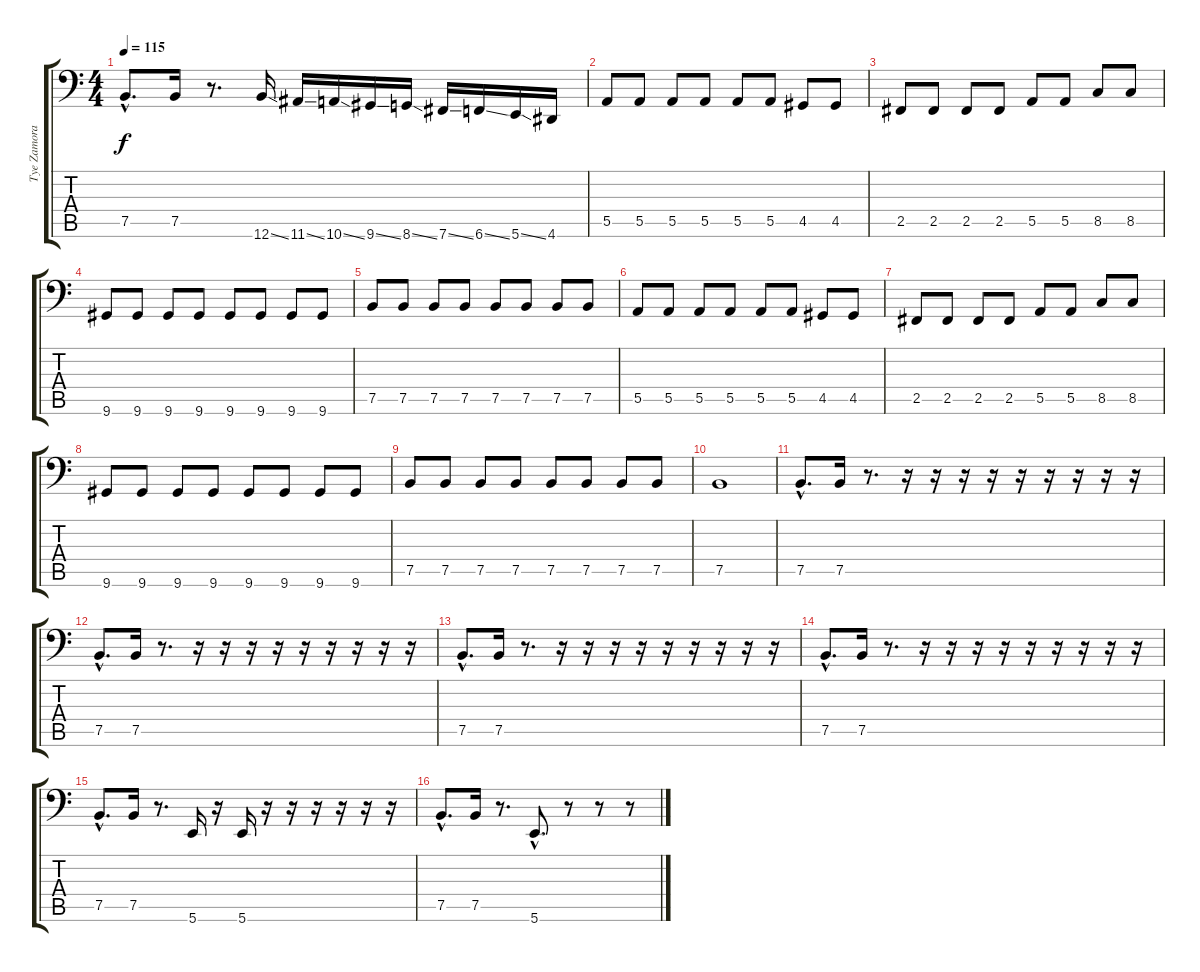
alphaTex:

\track ("Tye Zamora" "Tye Zamora") {instrument electricbassfinger}
\staff {score tabs}
\tuning (C3 G2 D2 A1 E1 B0) {hide}
\ts (4 4)
\tempo 115
\clef f4
\ks c
7.5{hac}.8{d dy f} 7.5.16 r.8{d} 12.6{ss}.16 11.6{ss}.16 10.6{ss}.16 9.6{ss}.16 8.6{ss}.16 7.6{ss}.16 6.6{ss}.16 5.6{ss}.16 4.6.16 |
5.5.8 5.5.8 5.5.8 5.5.8 5.5.8 5.5.8 4.5.8 4.5.8 |
2.5.8 2.5.8 2.5.8 2.5.8 5.5.8 5.5.8 8.5.8 8.5.8 |
9.6.8 9.6.8 9.6.8 9.6.8 9.6.8 9.6.8 9.6.8 9.6.8 |
7.5.8 7.5.8 7.5.8 7.5.8 7.5.8 7.5.8 7.5.8 7.5.8 |
5.5.8 5.5.8 5.5.8 5.5.8 5.5.8 5.5.8 4.5.8 4.5.8 |
2.5.8 2.5.8 2.5.8 2.5.8 5.5.8 5.5.8 8.5.8 8.5.8 |
9.6.8 9.6.8 9.6.8 9.6.8 9.6.8 9.6.8 9.6.8 9.6.8 |
7.5.8 7.5.8 7.5.8 7.5.8 7.5.8 7.5.8 7.5.8 7.5.8 |
7.5.1 |
7.5{hac}.8{d} 7.5.16 r.8{d} r.16 r.16 r.16 r.16 r.16 r.16 r.16 r.16 r.16 |
7.5{hac}.8{d} 7.5.16 r.8{d} r.16 r.16 r.16 r.16 r.16 r.16 r.16 r.16 r.16 |
7.5{hac}.8{d} 7.5.16 r.8{d} r.16 r.16 r.16 r.16 r.16 r.16 r.16 r.16 r.16 |
7.5{hac}.8{d} 7.5.16 r.8{d} r.16 r.16 r.16 r.16 r.16 r.16 r.16 r.16 r.16 |
7.5{hac}.8{d} 7.5.16 r.8{d} 5.6.16 r.16 5.6.16 r.16 r.16 r.16 r.16 r.16 r.16 |
7.5{hac}.8{d} 7.5.16 r.8{d} 5.6{hac}.8{d} r.8 r.8 r.8
